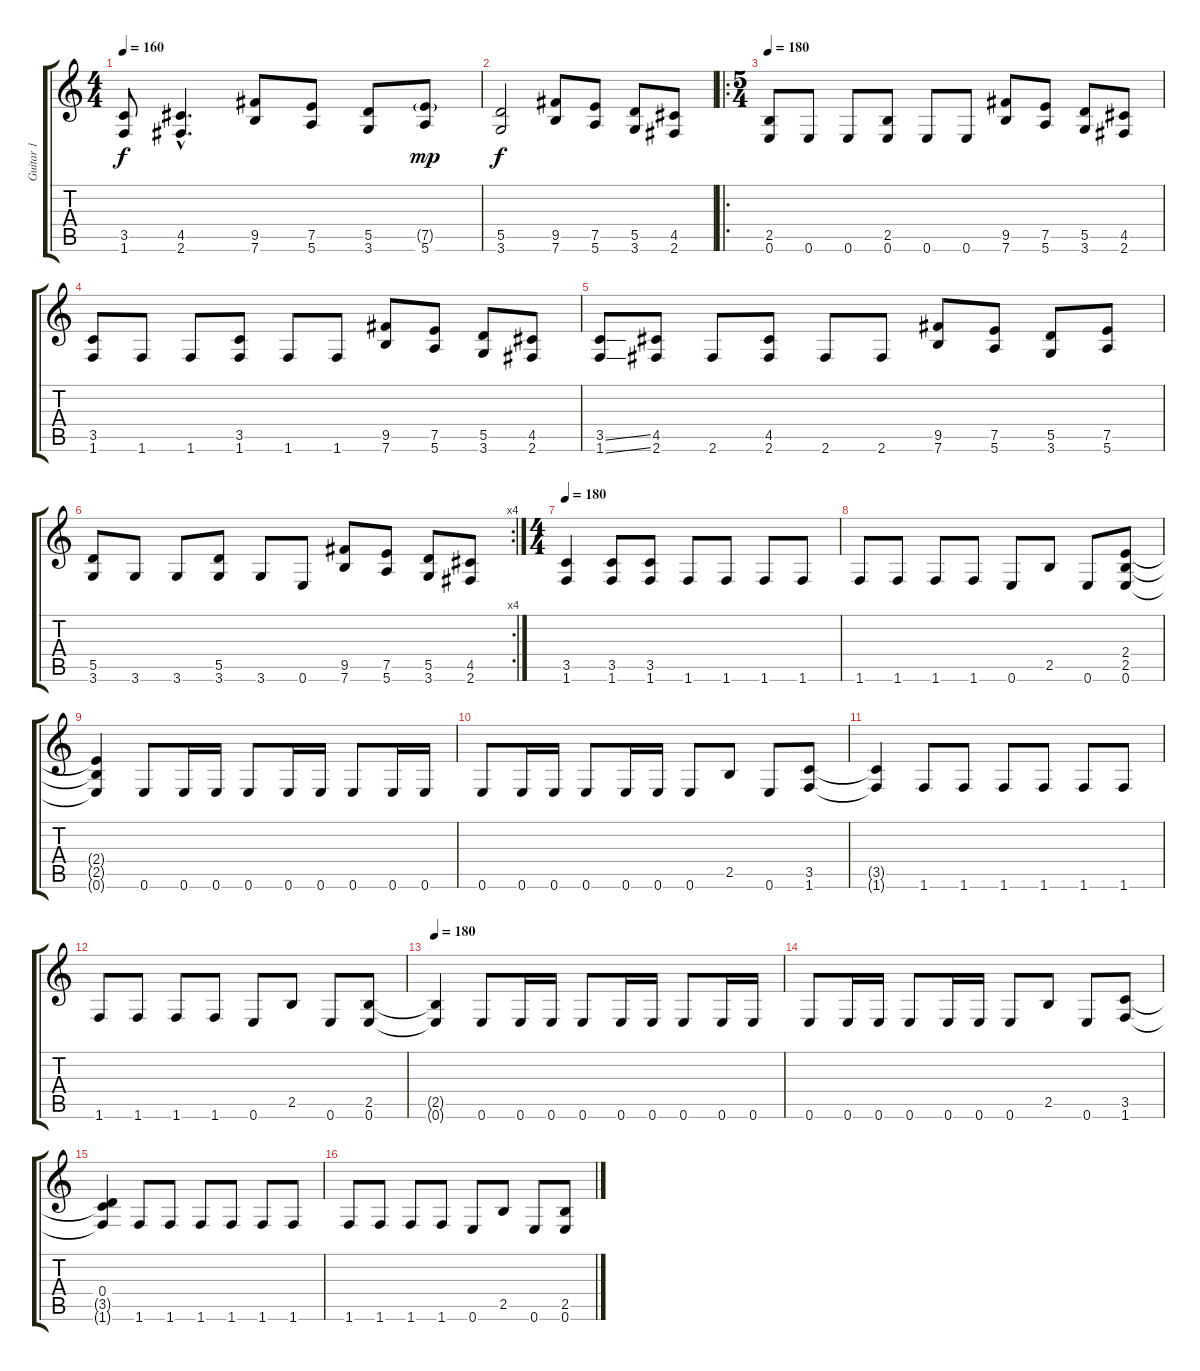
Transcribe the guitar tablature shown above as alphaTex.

\track ("Guitar 1" "Guitar 1") {instrument distortionguitar}
\staff {score tabs}
\tuning (E4 B3 G3 D3 A2 E2) {hide}
\ts (4 4)
\tempo 160
\clef g2
\ks c
(3.5 1.6).8{dy f} (4.5{hac} 2.6{hac}).4{d} (9.5 7.6).8 (7.5 5.6).8 (5.5 3.6).8 (7.5{g} 5.6).8{dy mp} |
(5.5 3.6).2{dy f} (9.5 7.6).8 (7.5 5.6).8 (5.5 3.6).8 (4.5 2.6).8 |
\ro
\ts (5 4)
\tempo 180
(2.5 0.6).8 0.6.8 0.6.8 (2.5 0.6).8 0.6.8 0.6.8 (9.5 7.6).8 (7.5 5.6).8 (5.5 3.6).8 (4.5 2.6).8 |
(3.5 1.6).8 1.6.8 1.6.8 (3.5 1.6).8 1.6.8 1.6.8 (9.5 7.6).8 (7.5 5.6).8 (5.5 3.6).8 (4.5 2.6).8 |
(3.5{ss} 1.6{ss}).8 (4.5 2.6).8 2.6.8 (4.5 2.6).8 2.6.8 2.6.8 (9.5 7.6).8 (7.5 5.6).8 (5.5 3.6).8 (7.5 5.6).8 |
\rc 4
(5.5 3.6).8 3.6.8 3.6.8 (5.5 3.6).8 3.6.8 0.6.8 (9.5 7.6).8 (7.5 5.6).8 (5.5 3.6).8 (4.5 2.6).8 |
\ts (4 4)
\tempo 180
(3.5 1.6).4 (3.5 1.6).8 (3.5 1.6).8 1.6.8 1.6.8 1.6.8 1.6.8 |
1.6.8 1.6.8 1.6.8 1.6.8 0.6.8 2.5.8 0.6.8 (2.4 2.5 0.6).8 |
(2.4{t} 2.5{t} 0.6{t}).4 0.6.8 0.6.16 0.6.16 0.6.8 0.6.16 0.6.16 0.6.8 0.6.16 0.6.16 |
0.6.8 0.6.16 0.6.16 0.6.8 0.6.16 0.6.16 0.6.8 2.5.8 0.6.8 (3.5 1.6).8 |
(3.5{t} 1.6{t}).4 1.6.8 1.6.8 1.6.8 1.6.8 1.6.8 1.6.8 |
1.6.8 1.6.8 1.6.8 1.6.8 0.6.8 2.5.8 0.6.8 (2.5 0.6).8 |
\tempo 180
(2.5{t} 0.6{t}).4 0.6.8 0.6.16 0.6.16 0.6.8 0.6.16 0.6.16 0.6.8 0.6.16 0.6.16 |
0.6.8 0.6.16 0.6.16 0.6.8 0.6.16 0.6.16 0.6.8 2.5.8 0.6.8 (3.5 1.6).8 |
(0.4 3.5{t} 1.6{t}).4 1.6.8 1.6.8 1.6.8 1.6.8 1.6.8 1.6.8 |
1.6.8 1.6.8 1.6.8 1.6.8 0.6.8 2.5.8 0.6.8 (2.5 0.6).8
